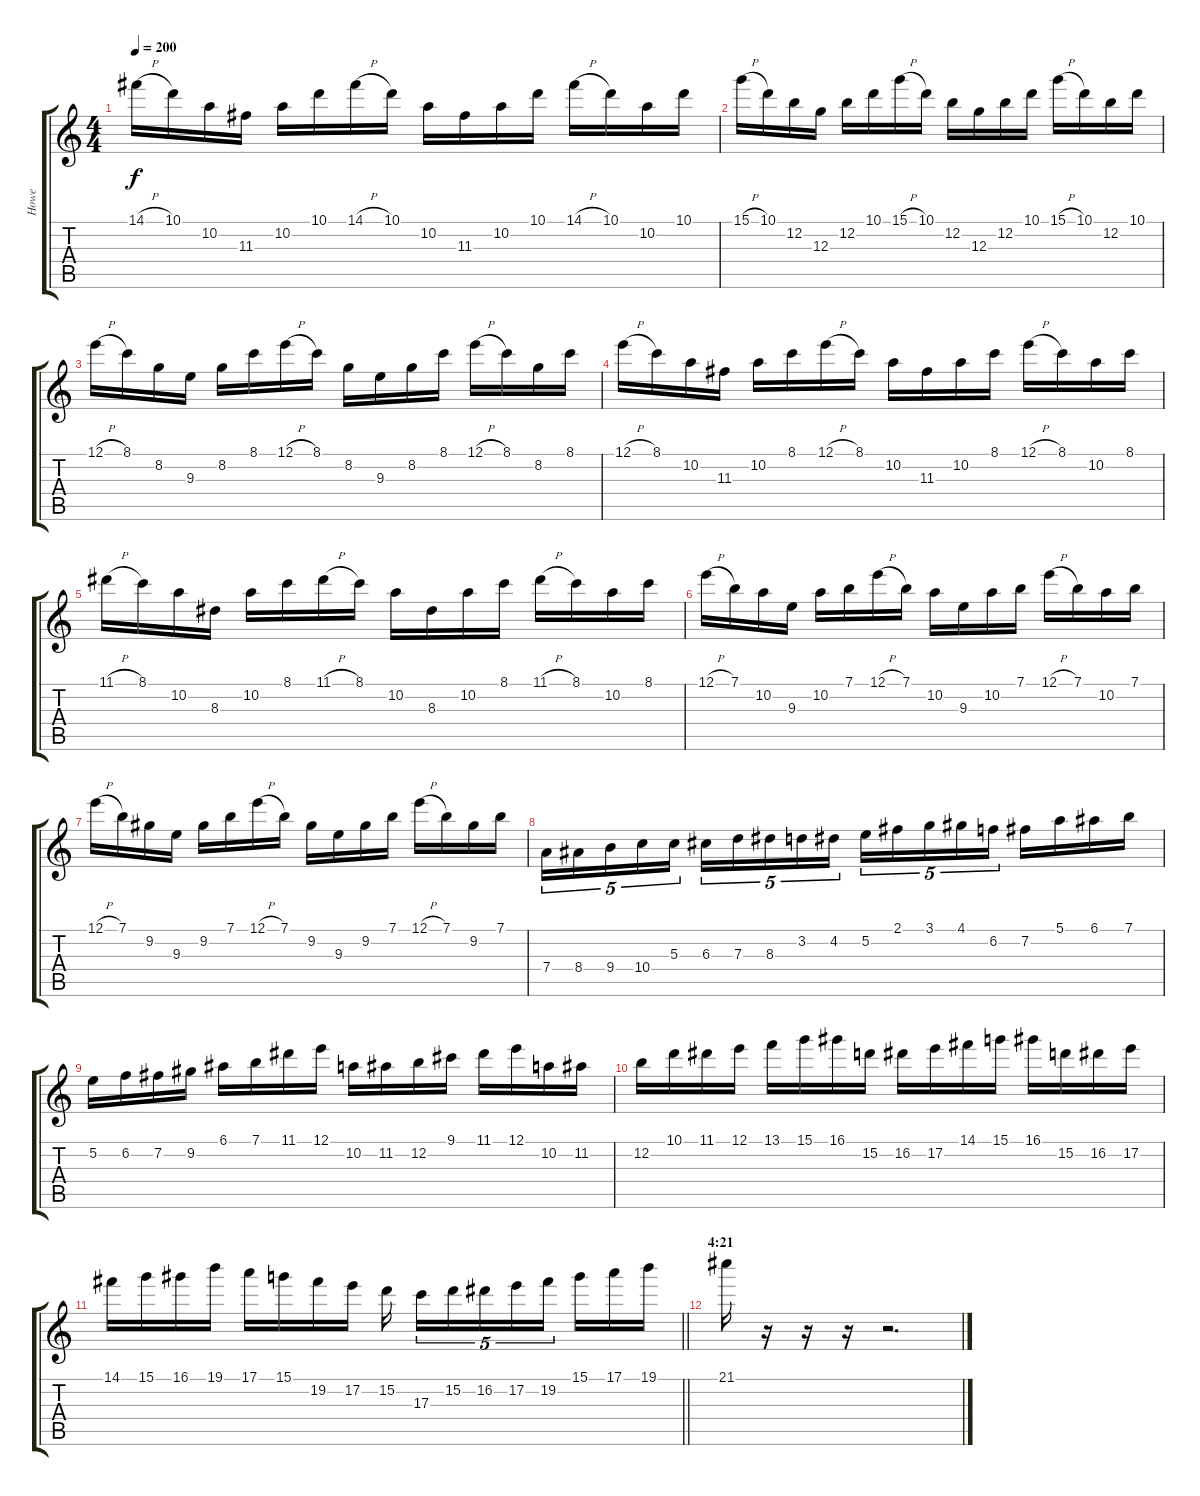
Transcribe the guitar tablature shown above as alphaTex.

\track ("Howe" "Howe") {instrument distortionguitar}
\staff {score tabs}
\tuning (E4 B3 G3 D3 A2 E2) {hide}
\ts (4 4)
\tempo 200
\clef g2
\ks c
14.1{h}.16{dy f} 10.1.16 10.2.16 11.3.16 10.2.16 10.1.16 14.1{h}.16 10.1.16 10.2.16 11.3.16 10.2.16 10.1.16 14.1{h}.16 10.1.16 10.2.16 10.1.16 |
15.1{h}.16 10.1.16 12.2.16 12.3.16 12.2.16 10.1.16 15.1{h}.16 10.1.16 12.2.16 12.3.16 12.2.16 10.1.16 15.1{h}.16 10.1.16 12.2.16 10.1.16 |
12.1{h}.16 8.1.16 8.2.16 9.3.16 8.2.16 8.1.16 12.1{h}.16 8.1.16 8.2.16 9.3.16 8.2.16 8.1.16 12.1{h}.16 8.1.16 8.2.16 8.1.16 |
12.1{h}.16 8.1.16 10.2.16 11.3.16 10.2.16 8.1.16 12.1{h}.16 8.1.16 10.2.16 11.3.16 10.2.16 8.1.16 12.1{h}.16 8.1.16 10.2.16 8.1.16 |
11.1{h}.16 8.1.16 10.2.16 8.3.16 10.2.16 8.1.16 11.1{h}.16 8.1.16 10.2.16 8.3.16 10.2.16 8.1.16 11.1{h}.16 8.1.16 10.2.16 8.1.16 |
12.1{h}.16 7.1.16 10.2.16 9.3.16 10.2.16 7.1.16 12.1{h}.16 7.1.16 10.2.16 9.3.16 10.2.16 7.1.16 12.1{h}.16 7.1.16 10.2.16 7.1.16 |
12.1{h}.16 7.1.16 9.2.16 9.3.16 9.2.16 7.1.16 12.1{h}.16 7.1.16 9.2.16 9.3.16 9.2.16 7.1.16 12.1{h}.16 7.1.16 9.2.16 7.1.16 |
7.4.16{tu (5 4)} 8.4.16{tu (5 4)} 9.4.16{tu (5 4)} 10.4.16{tu (5 4)} 5.3.16{tu (5 4)} 6.3.16{tu (5 4)} 7.3.16{tu (5 4)} 8.3.16{tu (5 4)} 3.2.16{tu (5 4)} 4.2.16{tu (5 4)} 5.2.16{tu (5 4)} 2.1.16{tu (5 4)} 3.1.16{tu (5 4)} 4.1.16{tu (5 4)} 6.2.16{tu (5 4)} 7.2.16 5.1.16 6.1.16 7.1.16 |
5.2.16 6.2.16 7.2.16 9.2.16 6.1.16 7.1.16 11.1.16 12.1.16 10.2.16 11.2.16 12.2.16 9.1.16 11.1.16 12.1.16 10.2.16 11.2.16 |
12.2.16 10.1.16 11.1.16 12.1.16 13.1.16 15.1.16 16.1.16 15.2.16 16.2.16 17.2.16 14.1.16 15.1.16 16.1.16 15.2.16 16.2.16 17.2.16 |
\barLineRight lightlight
14.1.16 15.1.16 16.1.16 19.1.16 17.1.16 15.1.16 19.2.16 17.2.16 15.2.16{beam splitsecondary} 17.3.16{tu (5 4)} 15.2.16{tu (5 4)} 16.2.16{tu (5 4)} 17.2.16{tu (5 4)} 19.2.16{tu (5 4) beam splitsecondary} 15.1.16 17.1.16 19.1.16 |
\section ("" "4:21")
21.1.16 r.16 r.16 r.16 r.2{d}
